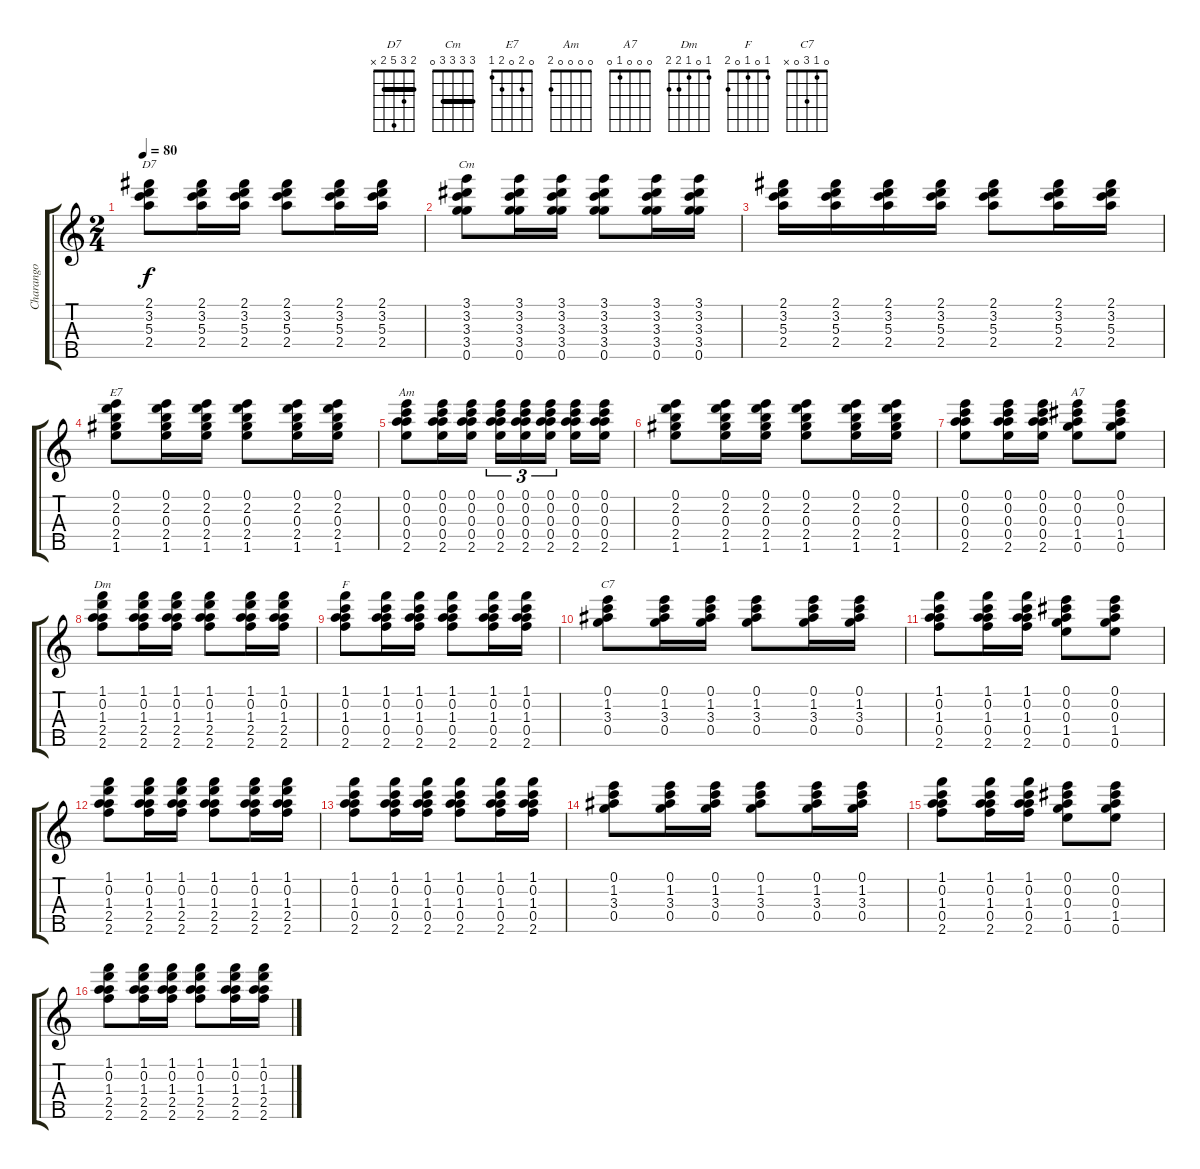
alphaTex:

\track ("Charango" "Charango") {instrument acousticguitarnylon}
\staff {score tabs}
\tuning (E5 A4 E4 C5 G4) {hide}
\chord ("D7" 2 3 5 2 x) {barre 2}
\chord ("Cm" 3 3 3 3 0) {barre 3}
\chord ("E7" 0 2 0 2 1)
\chord ("Am" 0 0 0 0 2)
\chord ("A7" 0 0 0 1 0)
\chord ("Dm" 1 0 1 2 2)
\chord ("F" 1 0 1 0 2)
\chord ("C7" 0 1 3 0 x)
\ts (2 4)
\tempo 80
\clef g2
\ks c
(2.1 3.2 5.3 2.4).8{ch "D7" dy f} (2.1 3.2 5.3 2.4).16 (2.1 3.2 5.3 2.4).16 (2.1 3.2 5.3 2.4).8 (2.1 3.2 5.3 2.4).16 (2.1 3.2 5.3 2.4).16 |
(3.1 3.2 3.3 3.4 0.5).8{ch "Cm"} (3.1 3.2 3.3 3.4 0.5).16 (3.1 3.2 3.3 3.4 0.5).16 (3.1 3.2 3.3 3.4 0.5).8 (3.1 3.2 3.3 3.4 0.5).16 (3.1 3.2 3.3 3.4 0.5).16 |
(2.1 3.2 5.3 2.4).16 (2.1 3.2 5.3 2.4).16 (2.1 3.2 5.3 2.4).16 (2.1 3.2 5.3 2.4).16 (2.1 3.2 5.3 2.4).8 (2.1 3.2 5.3 2.4).16 (2.1 3.2 5.3 2.4).16 |
(0.1 2.2 0.3 2.4 1.5).8{ch "E7"} (0.1 2.2 0.3 2.4 1.5).16 (0.1 2.2 0.3 2.4 1.5).16 (0.1 2.2 0.3 2.4 1.5).8 (0.1 2.2 0.3 2.4 1.5).16 (0.1 2.2 0.3 2.4 1.5).16 |
(0.1 0.2 0.3 0.4 2.5).8{ch "Am"} (0.1 0.2 0.3 0.4 2.5).16 (0.1 0.2 0.3 0.4 2.5).16 (0.1 0.2 0.3 0.4 2.5).16{tu (3 2)} (0.1 0.2 0.3 0.4 2.5).16{tu (3 2)} (0.1 0.2 0.3 0.4 2.5).16{tu (3 2)} (0.1 0.2 0.3 0.4 2.5).16 (0.1 0.2 0.3 0.4 2.5).16 |
(0.1 2.2 0.3 2.4 1.5).8 (0.1 2.2 0.3 2.4 1.5).16 (0.1 2.2 0.3 2.4 1.5).16 (0.1 2.2 0.3 2.4 1.5).8 (0.1 2.2 0.3 2.4 1.5).16 (0.1 2.2 0.3 2.4 1.5).16 |
(0.1 0.2 0.3 0.4 2.5).8 (0.1 0.2 0.3 0.4 2.5).16 (0.1 0.2 0.3 0.4 2.5).16 (0.1 0.2 0.3 1.4 0.5).8{ch "A7"} (0.1 0.2 0.3 1.4 0.5).8 |
(1.1 0.2 1.3 2.4 2.5).8{ch "Dm"} (1.1 0.2 1.3 2.4 2.5).16 (1.1 0.2 1.3 2.4 2.5).16 (1.1 0.2 1.3 2.4 2.5).8 (1.1 0.2 1.3 2.4 2.5).16 (1.1 0.2 1.3 2.4 2.5).16 |
(1.1 0.2 1.3 0.4 2.5).8{ch "F"} (1.1 0.2 1.3 0.4 2.5).16 (1.1 0.2 1.3 0.4 2.5).16 (1.1 0.2 1.3 0.4 2.5).8 (1.1 0.2 1.3 0.4 2.5).16 (1.1 0.2 1.3 0.4 2.5).16 |
(0.1 1.2 3.3 0.4).8{ch "C7"} (0.1 1.2 3.3 0.4).16 (0.1 1.2 3.3 0.4).16 (0.1 1.2 3.3 0.4).8 (0.1 1.2 3.3 0.4).16 (0.1 1.2 3.3 0.4).16 |
(1.1 0.2 1.3 0.4 2.5).8 (1.1 0.2 1.3 0.4 2.5).16 (1.1 0.2 1.3 0.4 2.5).16 (0.1 0.2 0.3 1.4 0.5).8 (0.1 0.2 0.3 1.4 0.5).8 |
(1.1 0.2 1.3 2.4 2.5).8 (1.1 0.2 1.3 2.4 2.5).16 (1.1 0.2 1.3 2.4 2.5).16 (1.1 0.2 1.3 2.4 2.5).8 (1.1 0.2 1.3 2.4 2.5).16 (1.1 0.2 1.3 2.4 2.5).16 |
(1.1 0.2 1.3 0.4 2.5).8 (1.1 0.2 1.3 0.4 2.5).16 (1.1 0.2 1.3 0.4 2.5).16 (1.1 0.2 1.3 0.4 2.5).8 (1.1 0.2 1.3 0.4 2.5).16 (1.1 0.2 1.3 0.4 2.5).16 |
(0.1 1.2 3.3 0.4).8 (0.1 1.2 3.3 0.4).16 (0.1 1.2 3.3 0.4).16 (0.1 1.2 3.3 0.4).8 (0.1 1.2 3.3 0.4).16 (0.1 1.2 3.3 0.4).16 |
(1.1 0.2 1.3 0.4 2.5).8 (1.1 0.2 1.3 0.4 2.5).16 (1.1 0.2 1.3 0.4 2.5).16 (0.1 0.2 0.3 1.4 0.5).8 (0.1 0.2 0.3 1.4 0.5).8 |
(1.1 0.2 1.3 2.4 2.5).8 (1.1 0.2 1.3 2.4 2.5).16 (1.1 0.2 1.3 2.4 2.5).16 (1.1 0.2 1.3 2.4 2.5).8 (1.1 0.2 1.3 2.4 2.5).16 (1.1 0.2 1.3 2.4 2.5).16
